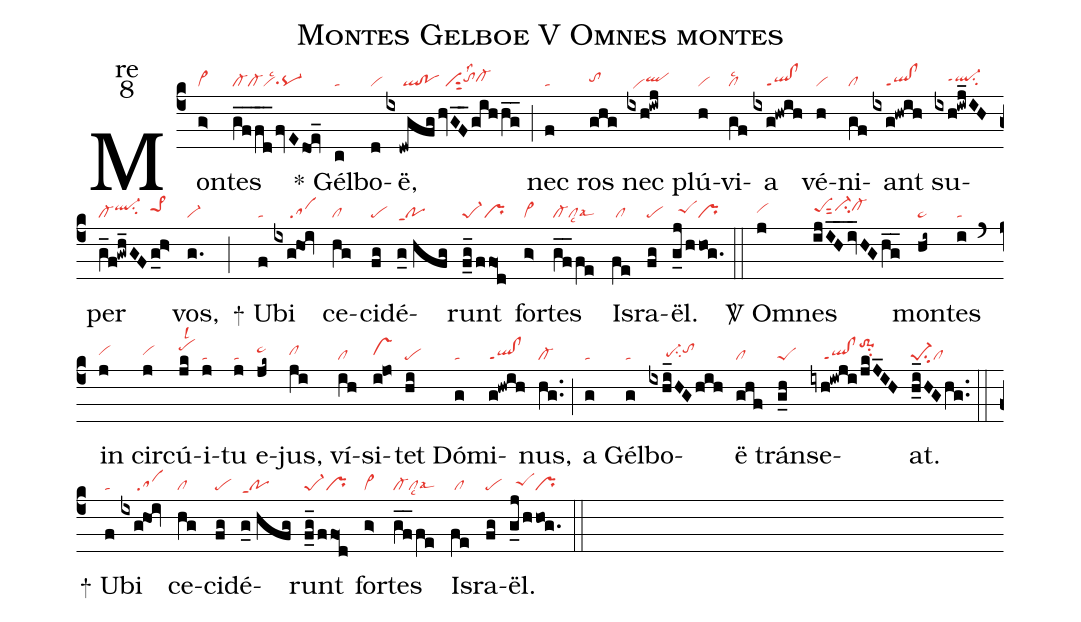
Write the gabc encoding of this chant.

name:Montes Gelboe V Omnes montes;
office-part:re;
mode:8;
nabc-lines:1;
%%
(c4) Mon(g>|vi>)tes(gf__/fd__fvEdoe_|cl-cl-visu1lsc2pq-) <sp>*</sp> Gél(c|ta)bo(d|vi)ë,(ixdwgfghvGF__gih/hg__|/////ql!po/visut2tohhlss2cl-hh) (;) nec(f|ta) ros(ghg|tohh) nec(ixh!iwj|//viheqlhh) plú(h|vi)vi(gf|cllsc2)a(ixg!hwih|////ql!clppt1) vé(h|vi)ni(gf|cl)ant(ixg!hwih|////ql!clppt1) su(ixh!iwj_IH|////ql-hhppt1su2)per(g_f!gwh_GFg_h>|cl-ql-hisu2pe>1hi) vos,(g.|vi-) (;)

<sp>+</sp> U(f|ta)bi(ixg@hoi|/////sa) ce(hg|cl)ci(fg|pe)dé(g_0//hfg|poppt1)runt(f_g_/ffo1d|pe-1pr) for(g>|vi>)tes(gf__/fe|cl-cllsc8lsal6) Is(fe|/cl)ra(fg|pe)ël.(g_j/hhog.|//peShhpr) (::)

<sp>V/</sp> Om(j|vihh)nes(ijIH__iv_HGhg__|peShhsut2ci-hicl-hi) mon(hi~|pe~)tes(i|ta) (`) in(j|vihh) cir(j|vihh)cú(jk|pehjlsl2)i(j|ta)tu(j|ta) e(jk~|pe~hi)jus,(ji|clhh) ví(ih|cl)si(i!jo|vshh)tet(hi|pe) Dó(g|ta)mi(g!hwih|ql!clppt1)nus,(hg..|cl-) (;) a(g|ta) Gél(g|ta)bo(ixhi_HGhih|/////pe-hgsu2tohi)ë(ghf|cl) trán(g_h|peS)se(iyh!iwji/jkJ_IH|////ql!clppt1to-1hksu2)at.(h_i_HGhg..|pe-1su2cl) (::)

<sp>+</sp> U(f|ta)bi(ixg@hoi|/////sa) ce(hg|cl)ci(fg|pe)dé(g_0//hfg|poppt1)runt(f_g_/ffo1d|pe-1pr) for(g>|vi>)tes(gf__/fe|cl-cllsc8lsal6) Is(fe|/cl)ra(fg|pe)ël.(g_j/hhog.|//peShhpr) (::)
